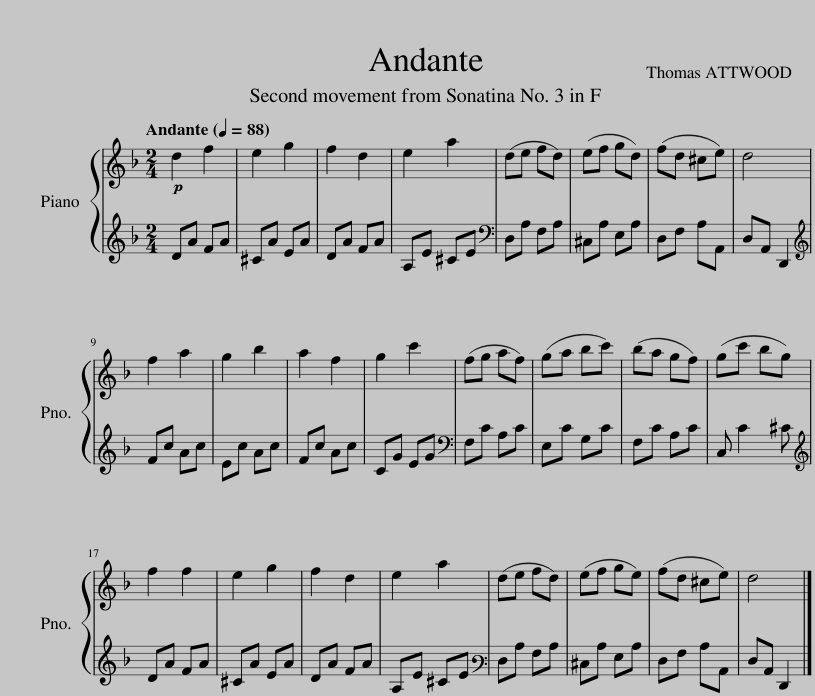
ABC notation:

X:1
%%score { 1 | 2 }
L:1/8
Q:1/4=88
M:2/4
I:linebreak $
K:F
V:1 treble
V:2 treble
V:1
!p! d2 f2 | e2 g2 | f2 d2 | e2 a2 | (de fd) | %5
 (ef gd) | (fd ^ce) | d4 |$ f2 a2 | g2 b2 | %10
 a2 f2 | g2 c'2 | (fg af) | (ga bc') | (ba gf) | %15
 (gc' bg) |$ f2 f2 | e2 g2 | f2 d2 | e2 a2 | %20
 (de fd) | (ef ge) | (fd ^ce) | d4 |] %24
V:2
 DA FA | ^CA EA | DA FA | A,E ^CE |[K:bass] D,A, F,A, | %5
 ^C,A, E,A, | D,F, A,A,, | D,A,, D,,2 |$[K:treble] Fc Ac | Ec Ac | %10
 Fc Ac | CG EG |[K:bass] F,C A,C | E,C G,C | F,C A,C | %15
 C, C2 ^C |$[K:treble] DA FA | ^CA EA | DA FA | A,E ^CE | %20
[K:bass3] F,C A,C | ^E,C G,C | F,A, CC, | F,C, F,,2 |] %24
